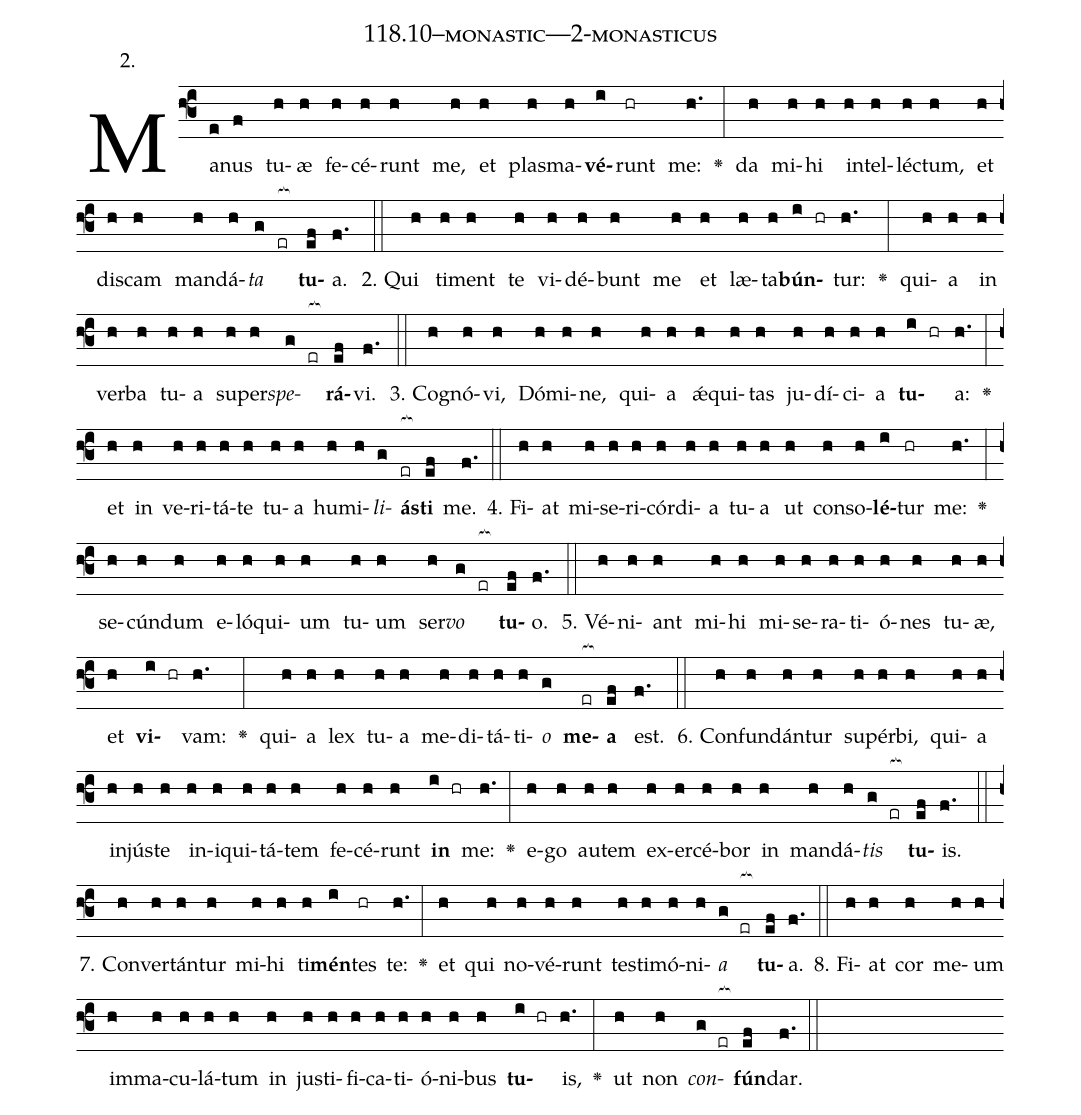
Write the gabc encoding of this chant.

name: 118.10--monastic---2-monasticus;
annotation: 2.;
%%
(f3)Ma(e)nus(f) tu(h)æ(h) fe(h)cé(h)runt(h) me,(h) et(h) plas(h)ma(h)<b>vé</b>(i)runt(hr) me:(h.) <v>\greheightstar</v>(:) da(h) mi(h)hi(h) in(h)tel(h)léc(h)tum,(h) et(h) dis(h)cam(h) man(h)dá(h)<i>ta</i>(g er[ocb:1{]) <b>tu</b>(ef[ocb:0}])a.(f.) (::)
2. Qui(h) ti(h)ment(h) te(h) vi(h)dé(h)bunt(h) me(h) et(h) læ(h)ta(h)<b>bún</b>(i hr)tur:(h.) <v>\greheightstar</v>(:) qui(h)a(h) in(h) ver(h)ba(h) tu(h)a(h) su(h)per(h)<i>spe</i>(g er[ocb:1{])<b>rá</b>(ef[ocb:0}])vi.(f.) (::)
3. Co(h)gnó(h)vi,(h) Dó(h)mi(h)ne,(h) qui(h)a(h) ǽ(h)qui(h)tas(h) ju(h)dí(h)ci(h)a(h) <b>tu</b>(i hr)a:(h.) <v>\greheightstar</v>(:) et(h) in(h) ve(h)ri(h)tá(h)te(h) tu(h)a(h) hu(h)mi(h)<i>li</i>(g)<b>ás</b>(er[ocb:1{])<b>ti</b>(ef[ocb:0}]) me.(f.) (::)
4. Fi(h)at(h) mi(h)se(h)ri(h)cór(h)di(h)a(h) tu(h)a(h) ut(h) con(h)so(h)<b>lé</b>(i)tur(hr) me:(h.) <v>\greheightstar</v>(:) se(h)cún(h)dum(h) e(h)ló(h)qui(h)um(h) tu(h)um(h) ser(h)<i>vo</i>(g er[ocb:1{]) <b>tu</b>(ef[ocb:0}])o.(f.) (::)
5. Vé(h)ni(h)ant(h) mi(h)hi(h) mi(h)se(h)ra(h)ti(h)ó(h)nes(h) tu(h)æ,(h) et(h) <b>vi</b>(i hr)vam:(h.) <v>\greheightstar</v>(:) qui(h)a(h) lex(h) tu(h)a(h) me(h)di(h)tá(h)ti(h)<i>o</i>(g) <b>me</b>(er[ocb:1{])<b>a</b>(ef[ocb:0}]) est.(f.) (::)
6. Con(h)fun(h)dán(h)tur(h) su(h)pér(h)bi,(h) qui(h)a(h) in(h)jús(h)te(h) in(h)i(h)qui(h)tá(h)tem(h) fe(h)cé(h)runt(h) <b>in</b>(i hr) me:(h.) <v>\greheightstar</v>(:) e(h)go(h) au(h)tem(h) ex(h)er(h)cé(h)bor(h) in(h) man(h)dá(h)<i>tis</i>(g er[ocb:1{]) <b>tu</b>(ef[ocb:0}])is.(f.) (::)
7. Con(h)ver(h)tán(h)tur(h) mi(h)hi(h) ti(h)<b>mén</b>(i)tes(hr) te:(h.) <v>\greheightstar</v>(:) et(h) qui(h) no(h)vé(h)runt(h) tes(h)ti(h)mó(h)ni(h)<i>a</i>(g er[ocb:1{]) <b>tu</b>(ef[ocb:0}])a.(f.) (::)
8. Fi(h)at(h) cor(h) me(h)um(h) im(h)ma(h)cu(h)lá(h)tum(h) in(h) jus(h)ti(h)fi(h)ca(h)ti(h)ó(h)ni(h)bus(h) <b>tu</b>(i hr)is,(h.) <v>\greheightstar</v>(:) ut(h) non(h) <i>con</i>(g er[ocb:1{])<b>fún</b>(ef[ocb:0}])dar.(f.) (::)
